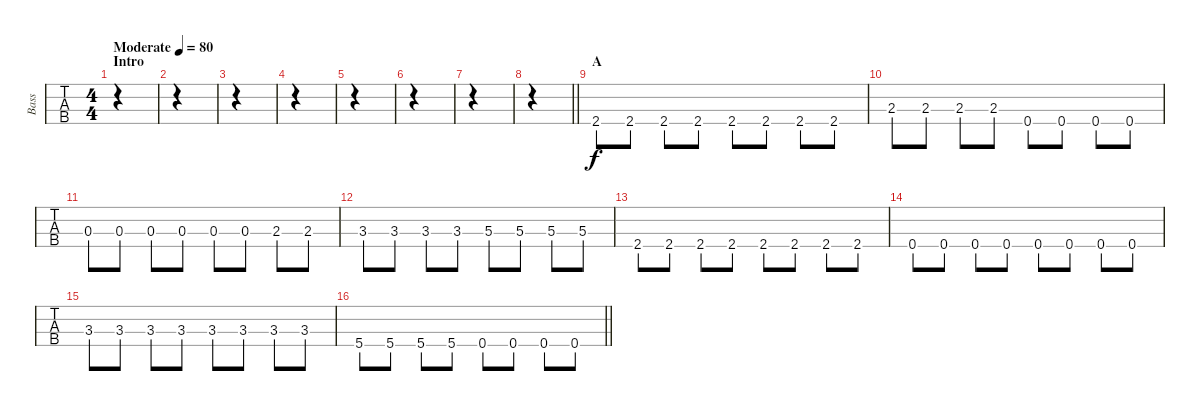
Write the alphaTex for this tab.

\track ("Bass" "Bass") {instrument electricbassfinger}
\staff {tabs}
\tuning (G2 D2 A1 D1) {hide}
\ts (4 4)
\section ("" "Intro")
\tempo (80 "Moderate")
\clef f4
\ks c
|
|
|
|
|
|
|
\barLineRight lightlight
|
\section ("" "A")
2.4.8 2.4.8 2.4.8 2.4.8 2.4.8 2.4.8 2.4.8 2.4.8 |
2.3.8 2.3.8 2.3.8 2.3.8 0.4.8 0.4.8 0.4.8 0.4.8 |
0.3.8 0.3.8 0.3.8 0.3.8 0.3.8 0.3.8 2.3.8 2.3.8 |
3.3.8 3.3.8 3.3.8 3.3.8 5.3.8 5.3.8 5.3.8 5.3.8 |
2.4.8 2.4.8 2.4.8 2.4.8 2.4.8 2.4.8 2.4.8 2.4.8 |
0.4.8 0.4.8 0.4.8 0.4.8 0.4.8 0.4.8 0.4.8 0.4.8 |
3.3.8 3.3.8 3.3.8 3.3.8 3.3.8 3.3.8 3.3.8 3.3.8 |
\barLineRight lightlight
5.4.8 5.4.8 5.4.8 5.4.8 0.4.8 0.4.8 0.4.8 0.4.8
